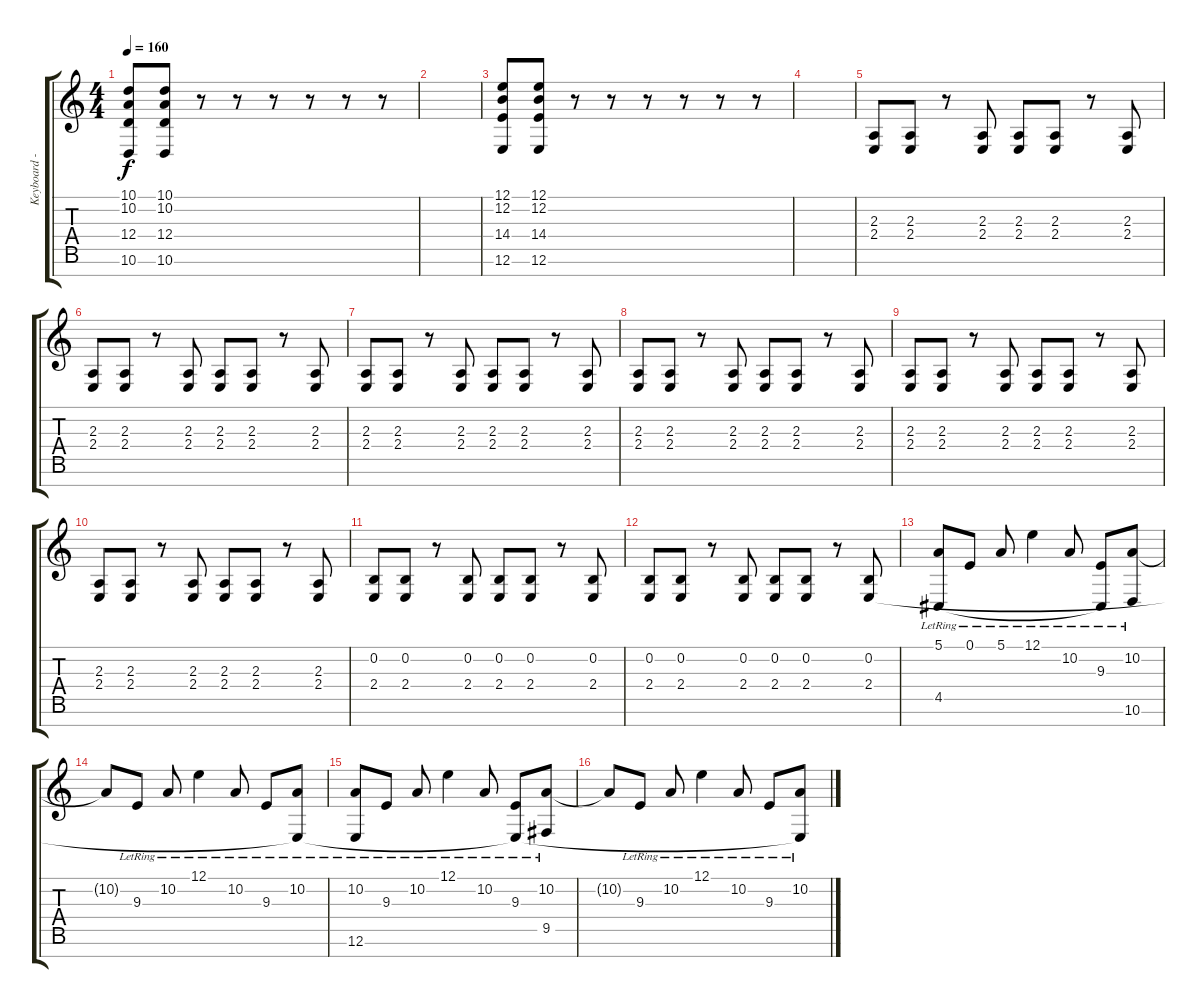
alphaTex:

\track ("Keyboard - Kevin" "Keyboard -") {instrument acousticgrandpiano}
\staff {score tabs}
\tuning (E4 B3 G3 D3 A2 E2 B1) {hide}
\ts (4 4)
\tempo 160
\clef g2
\ks c
(10.1 10.2 12.4 10.6).8{dy f} (10.1 10.2 12.4 10.6).8 r.8 r.8 r.8 r.8 r.8 r.8 |
|
(12.1 12.2 14.4 12.6).8 (12.1 12.2 14.4 12.6).8 r.8 r.8 r.8 r.8 r.8 r.8 |
|
(2.3 2.4).8 (2.3 2.4).8 r.8 (2.3 2.4).8 (2.3 2.4).8 (2.3 2.4).8 r.8 (2.3 2.4).8 |
(2.3 2.4).8 (2.3 2.4).8 r.8 (2.3 2.4).8 (2.3 2.4).8 (2.3 2.4).8 r.8 (2.3 2.4).8 |
(2.3 2.4).8 (2.3 2.4).8 r.8 (2.3 2.4).8 (2.3 2.4).8 (2.3 2.4).8 r.8 (2.3 2.4).8 |
(2.3 2.4).8 (2.3 2.4).8 r.8 (2.3 2.4).8 (2.3 2.4).8 (2.3 2.4).8 r.8 (2.3 2.4).8 |
(2.3 2.4).8 (2.3 2.4).8 r.8 (2.3 2.4).8 (2.3 2.4).8 (2.3 2.4).8 r.8 (2.3 2.4).8 |
(2.3 2.4).8 (2.3 2.4).8 r.8 (2.3 2.4).8 (2.3 2.4).8 (2.3 2.4).8 r.8 (2.3 2.4).8 |
(0.2 2.4).8 (0.2 2.4).8 r.8 (0.2 2.4).8 (0.2 2.4).8 (0.2 2.4).8 r.8 (0.2 2.4).8 |
(0.2 2.4).8 (0.2 2.4).8 r.8 (0.2 2.4).8 (0.2 2.4).8 (0.2 2.4).8 r.8 (0.2 2.4).8 |
(5.1{lr} 4.5{lr}).8 0.1{lr}.8 5.1{lr}.8 12.1{lr}.4 10.2{lr}.8 (9.3{lr} 4.5{t}).8 (10.2{lr} 10.6{lr}).8 |
10.2{t}.8 9.3{lr}.8 10.2{lr}.8 12.1{lr}.4 10.2{lr}.8 9.3{lr}.8 (10.2{lr} 2.4{t}).8 |
(10.2{lr} 12.6{lr}).8 9.3{lr}.8 10.2{lr}.8 12.1{lr}.4 10.2{lr}.8 (9.3{lr} 2.4{t}).8 (10.2{lr} 9.5{lr}).8 |
10.2{t}.8 9.3{lr}.8 10.2{lr}.8 12.1{lr}.4 10.2{lr}.8 9.3{lr}.8 (10.2{lr} 2.4{t}).8
